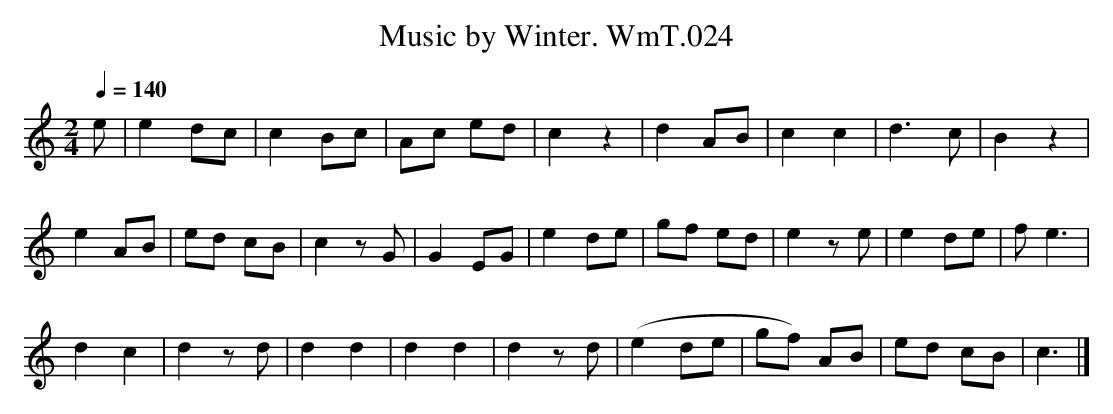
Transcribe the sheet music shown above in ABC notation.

X:1
T:Music by Winter. WmT.024
M:2/4
L:1/8
Q:1/4=140
K:C
e|e2 dc|c2 Bc|Ac ed|c2 z2|d2 AB|c2c2|d3c|B2z2|
e2 AB|ed cB|c2 zG|G2 EG|e2 de|gf ed|e2 ze|e2 de|f e3|
d2c2|d2 zd|d2d2|d2d2|d2 zd|(e2 de|gf) AB|ed cB|c3|]
